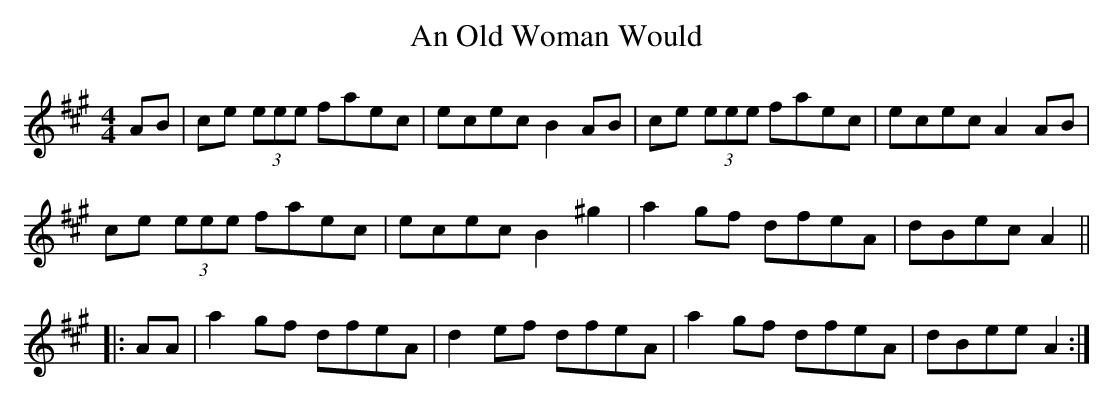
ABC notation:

X:1
T: An Old Woman Would
M: 4/4
L: 1/8
K: Amaj
AB |\
ce (3eee faec | ecec B2 AB | ce (3eee faec | ecec A2 AB |
ce (3eee faec | ecec B2 ^g2 | a2 gf dfeA | dBec A2 ||
|: AA |\
a2 gf dfeA | d2 ef dfeA | a2 gf dfeA | dBee A2 :|
